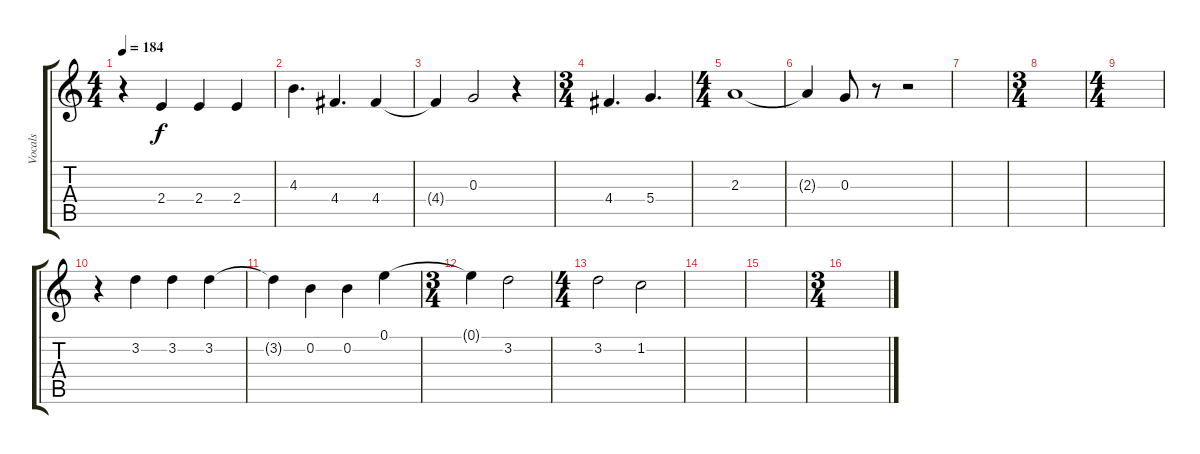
\track ("Vocals" "Vocals") {instrument acousticguitarsteel}
\staff {score tabs}
\tuning (E4 B3 G3 D3 A2 E2) {hide}
\ts (4 4)
\tempo 184
\clef g2
\ks c
r.4{dy f} 2.4.4 2.4.4 2.4.4 |
4.3.4{d} 4.4.4{d} 4.4.4 |
4.4{t}.4 0.3.2 r.4 |
\ts (3 4)
4.4.4{d} 5.4.4{d} |
\ts (4 4)
2.3.1 |
2.3{t}.4 0.3.8 r.8 r.2 |
|
\ts (3 4)
|
\ts (4 4)
|
r.4 3.2.4 3.2.4 3.2.4 |
3.2{t}.4 0.2.4 0.2.4 0.1.4 |
\ts (3 4)
0.1{t}.4 3.2.2 |
\ts (4 4)
3.2.2 1.2.2 |
|
|
\ts (3 4)
